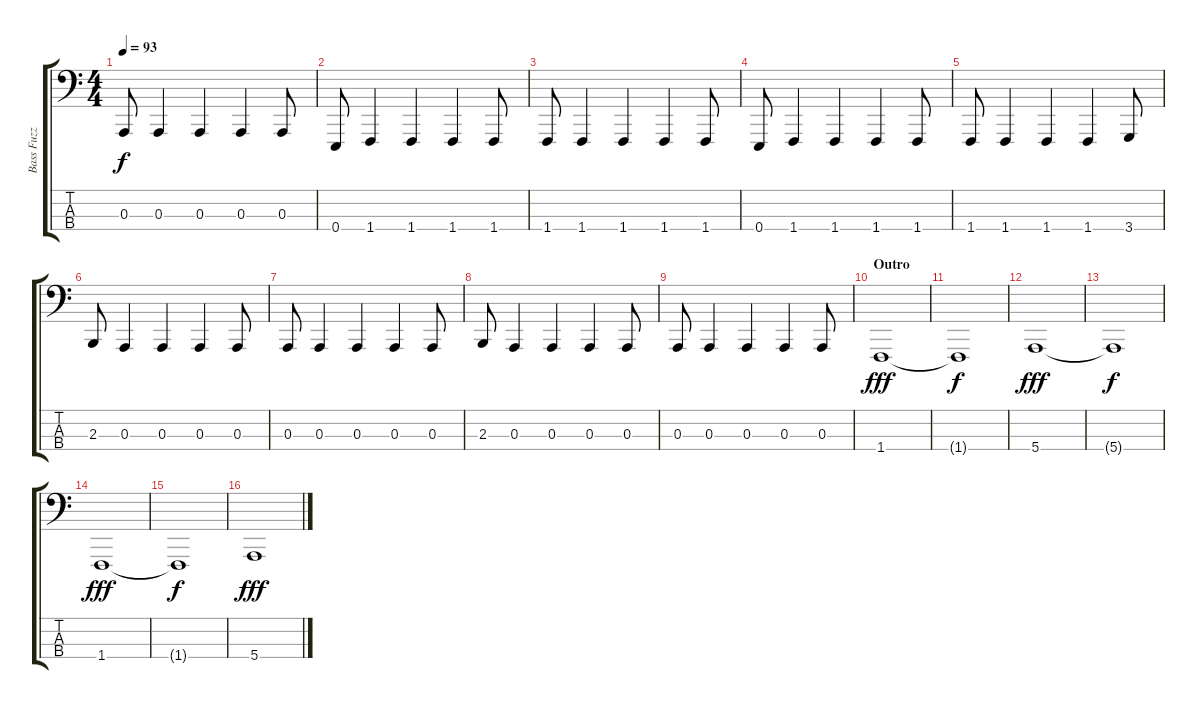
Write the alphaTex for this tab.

\track ("Bass Fuzz" "Bass Fuzz") {instrument lead2sawtooth}
\staff {score tabs}
\tuning (G2 D2 A1 E1) {hide}
\ts (4 4)
\tempo 93
\clef f4
\ks c
0.3.8{dy f} 0.3.4 0.3.4 0.3.4 0.3.8 |
0.4.8 1.4.4 1.4.4 1.4.4 1.4.8 |
1.4.8 1.4.4 1.4.4 1.4.4 1.4.8 |
0.4.8 1.4.4 1.4.4 1.4.4 1.4.8 |
1.4.8 1.4.4 1.4.4 1.4.4 3.4.8 |
2.3.8 0.3.4 0.3.4 0.3.4 0.3.8 |
0.3.8 0.3.4 0.3.4 0.3.4 0.3.8 |
2.3.8 0.3.4 0.3.4 0.3.4 0.3.8 |
0.3.8 0.3.4 0.3.4 0.3.4 0.3.8 |
\section ("" "Outro")
1.4.1{dy fff} |
1.4{t}.1{dy f} |
5.4.1{dy fff} |
5.4{t}.1{dy f} |
1.4.1{dy fff} |
1.4{t}.1{dy f} |
5.4.1{dy fff}
